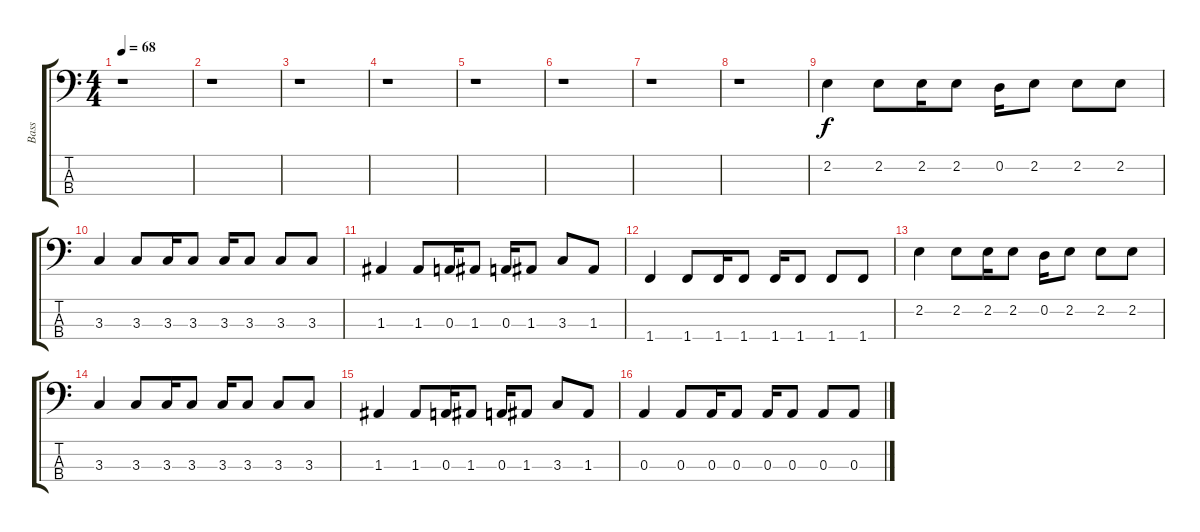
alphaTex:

\track ("Bass" "Bass") {instrument electricbassfinger}
\staff {score tabs}
\tuning (G2 D2 A1 E1) {hide}
\ts (4 4)
\tempo 68
\clef f4
\ks c
r.1{dy f instrument electricbassfinger} |
r.1 |
r.1 |
r.1 |
r.1 |
r.1 |
r.1 |
r.1 |
2.2.4 2.2.8 2.2.16 2.2.8 0.2.16 2.2.8 2.2.8 2.2.8 |
3.3.4 3.3.8 3.3.16 3.3.8 3.3.16 3.3.8 3.3.8 3.3.8 |
1.3.4 1.3.8 0.3.16 1.3.8 0.3.16 1.3.8 3.3.8 1.3.8 |
1.4.4 1.4.8 1.4.16 1.4.8 1.4.16 1.4.8 1.4.8 1.4.8 |
2.2.4 2.2.8 2.2.16 2.2.8 0.2.16 2.2.8 2.2.8 2.2.8 |
3.3.4 3.3.8 3.3.16 3.3.8 3.3.16 3.3.8 3.3.8 3.3.8 |
1.3.4 1.3.8 0.3.16 1.3.8 0.3.16 1.3.8 3.3.8 1.3.8 |
0.3.4 0.3.8 0.3.16 0.3.8 0.3.16 0.3.8 0.3.8 0.3.8
